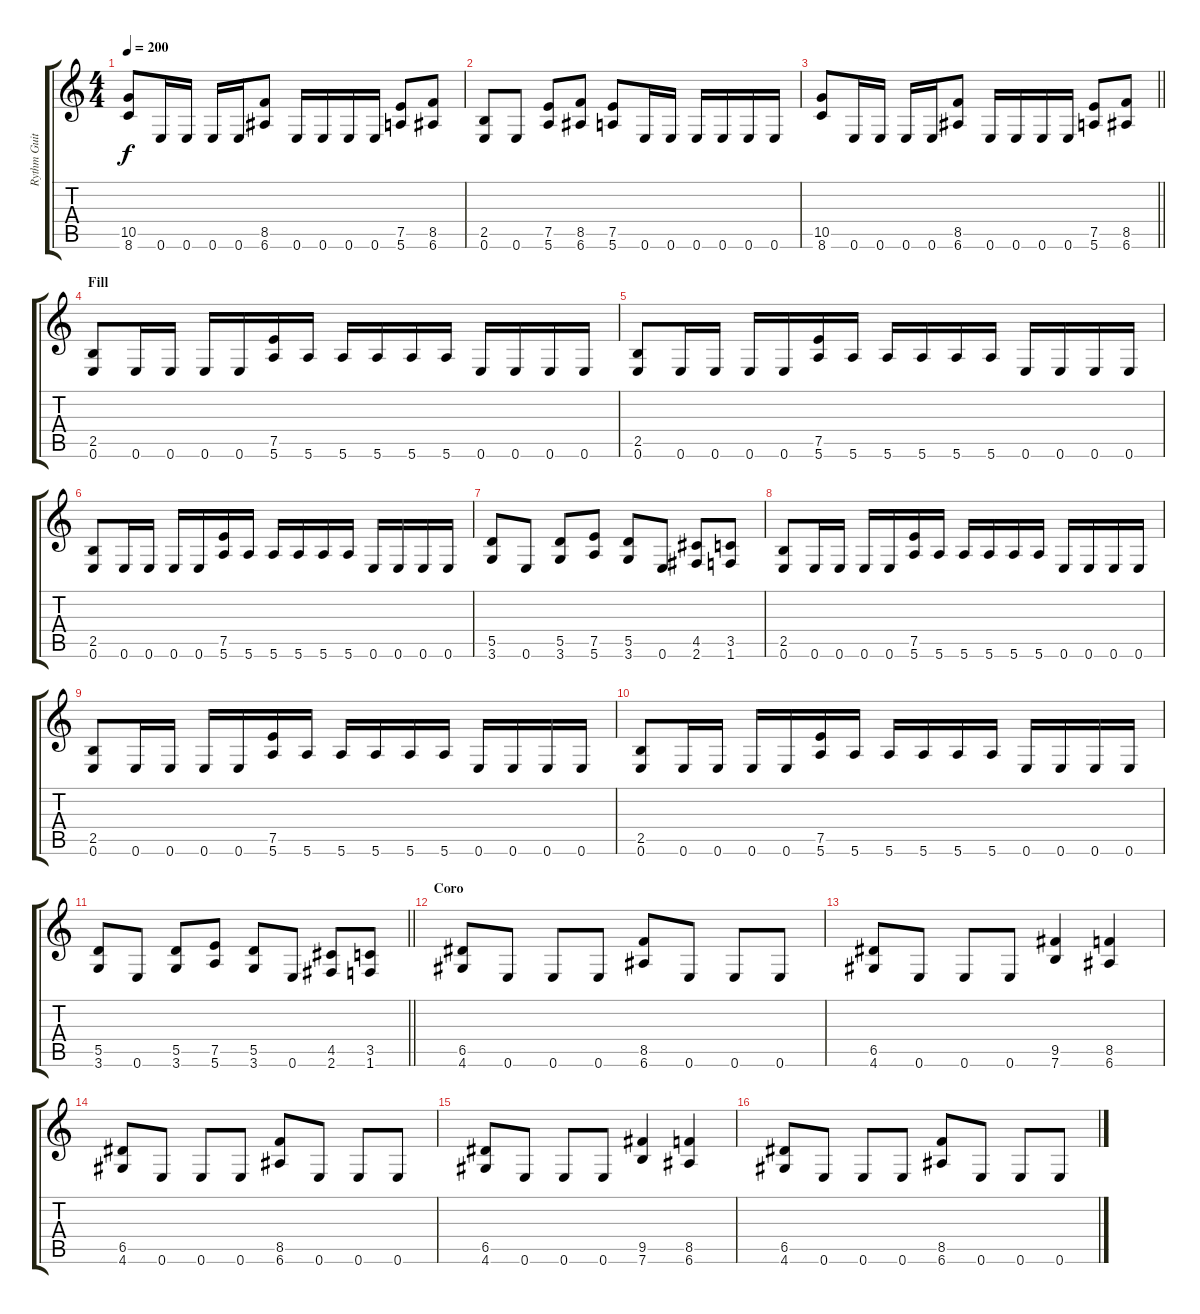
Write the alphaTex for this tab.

\track ("Rythm Guitar" "Rythm Guit") {instrument distortionguitar}
\staff {score tabs}
\tuning (E4 B3 G3 D3 A2 E2) {hide}
\ts (4 4)
\tempo 200
\clef g2
\ks c
(10.5 8.6).8{dy f} 0.6.16 0.6.16 0.6.16 0.6.16 (8.5 6.6).8 0.6.16 0.6.16 0.6.16 0.6.16 (7.5 5.6).8 (8.5 6.6).8 |
(2.5 0.6).8 0.6.8 (7.5 5.6).8 (8.5 6.6).8 (7.5 5.6).8 0.6.16 0.6.16 0.6.16 0.6.16 0.6.16 0.6.16 |
\barLineRight lightlight
(10.5 8.6).8 0.6.16 0.6.16 0.6.16 0.6.16 (8.5 6.6).8 0.6.16 0.6.16 0.6.16 0.6.16 (7.5 5.6).8 (8.5 6.6).8 |
\section ("" "Fill")
(2.5 0.6).8 0.6.16 0.6.16 0.6.16 0.6.16 (7.5 5.6).16 5.6.16 5.6.16 5.6.16 5.6.16 5.6.16 0.6.16 0.6.16 0.6.16 0.6.16 |
(2.5 0.6).8 0.6.16 0.6.16 0.6.16 0.6.16 (7.5 5.6).16 5.6.16 5.6.16 5.6.16 5.6.16 5.6.16 0.6.16 0.6.16 0.6.16 0.6.16 |
(2.5 0.6).8 0.6.16 0.6.16 0.6.16 0.6.16 (7.5 5.6).16 5.6.16 5.6.16 5.6.16 5.6.16 5.6.16 0.6.16 0.6.16 0.6.16 0.6.16 |
(5.5 3.6).8 0.6.8 (5.5 3.6).8 (7.5 5.6).8 (5.5 3.6).8 0.6.8 (4.5 2.6).8 (3.5 1.6).8 |
(2.5 0.6).8 0.6.16 0.6.16 0.6.16 0.6.16 (7.5 5.6).16 5.6.16 5.6.16 5.6.16 5.6.16 5.6.16 0.6.16 0.6.16 0.6.16 0.6.16 |
(2.5 0.6).8 0.6.16 0.6.16 0.6.16 0.6.16 (7.5 5.6).16 5.6.16 5.6.16 5.6.16 5.6.16 5.6.16 0.6.16 0.6.16 0.6.16 0.6.16 |
(2.5 0.6).8 0.6.16 0.6.16 0.6.16 0.6.16 (7.5 5.6).16 5.6.16 5.6.16 5.6.16 5.6.16 5.6.16 0.6.16 0.6.16 0.6.16 0.6.16 |
\barLineRight lightlight
(5.5 3.6).8 0.6.8 (5.5 3.6).8 (7.5 5.6).8 (5.5 3.6).8 0.6.8 (4.5 2.6).8 (3.5 1.6).8 |
\section ("" "Coro")
(6.5 4.6).8 0.6.8 0.6.8 0.6.8 (8.5 6.6).8 0.6.8 0.6.8 0.6.8 |
(6.5 4.6).8 0.6.8 0.6.8 0.6.8 (9.5 7.6).4 (8.5 6.6).4 |
(6.5 4.6).8 0.6.8 0.6.8 0.6.8 (8.5 6.6).8 0.6.8 0.6.8 0.6.8 |
(6.5 4.6).8 0.6.8 0.6.8 0.6.8 (9.5 7.6).4 (8.5 6.6).4 |
(6.5 4.6).8 0.6.8 0.6.8 0.6.8 (8.5 6.6).8 0.6.8 0.6.8 0.6.8
